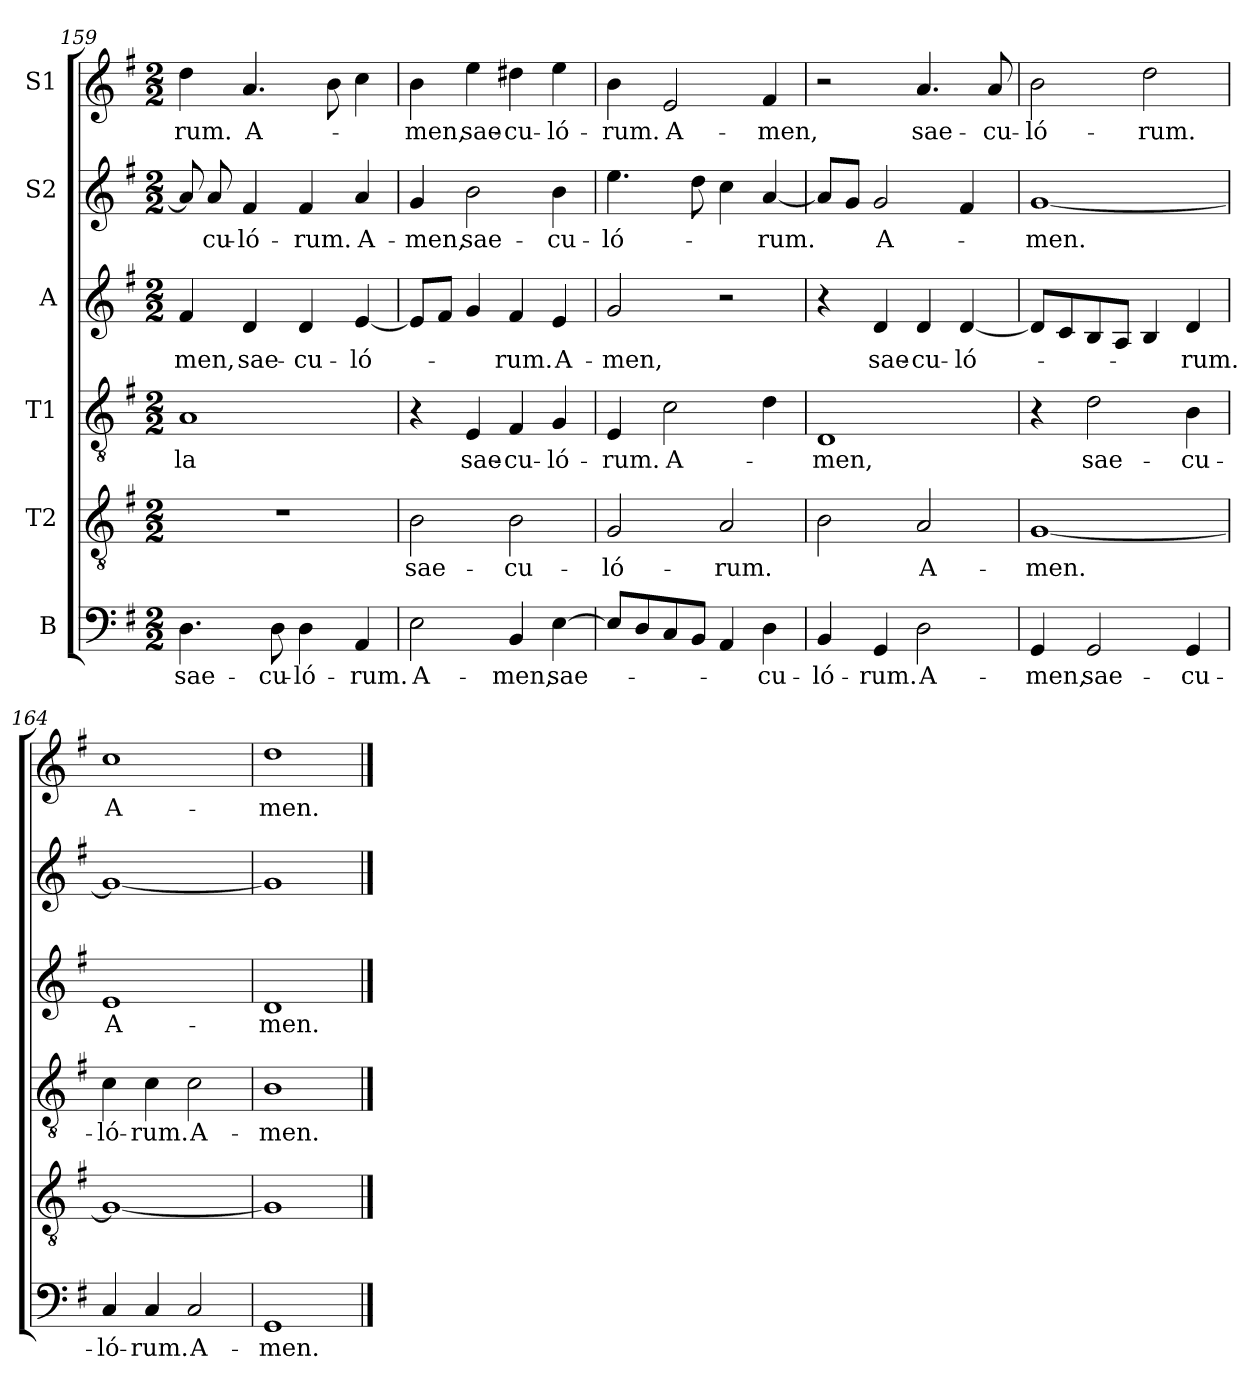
**kern	**text	**kern	**text	**kern	**text	**kern	**text	**kern	**text	**kern	**text
*part6	*part6	*part5	*part5	*part4	*part4	*part3	*part3	*part2	*part2	*part1	*part1
*staff6	*staff6	*staff5	*staff5	*staff4	*staff4	*staff3	*staff3	*staff2	*staff2	*staff1	*staff1
*I"B	*	*I"T2	*	*I"T1	*	*I"A	*	*I"S2	*	*I"S1	*
*clefF4	*	*clefGv2	*	*clefGv2	*	*clefG2	*	*clefG2	*	*clefG2	*
*k[f#]	*	*k[f#]	*	*k[f#]	*	*k[f#]	*	*k[f#]	*	*k[f#]	*
*G:	*	*G:	*	*G:	*	*G:	*	*G:	*	*G:	*
*M2/2	*	*M2/2	*	*M2/2	*	*M2/2	*	*M2/2	*	*M2/2	*
=159	=159	=159	=159	=159	=159	=159	=159	=159	=159	=159	=159
!	!LO:LY:b	!	!	!	!LO:LY:b	!	!LO:LY:b	!	!	!	!LO:LY:b
4.D\	sae-	1r	.	1A	-la	4f#/	-men,	8a/]	.	4dd\	-rum.
!	!	!	!	!	!	!	!	!	!LO:LY:b	!	!
.	.	.	.	.	.	.	.	8a/	-cu-	.	.
!	!	!	!	!	!	!	!LO:LY:b	!	!LO:LY:b	!	!LO:LY:b
.	.	.	.	.	.	4d/	sae-	4f#/	-ló-	4.a/	A-
!	!LO:LY:b	!	!	!	!	!	!	!	!	!	!
8D\	-cu-	.	.	.	.	.	.	.	.	.	.
!	!LO:LY:b	!	!	!	!	!	!LO:LY:b	!	!LO:LY:b	!	!
4D\	-ló-	.	.	.	.	4d/	-cu-	4f#/	-rum.	.	.
.	.	.	.	.	.	.	.	.	.	8b\	.
!	!LO:LY:b	!	!	!	!	!	!LO:LY:b	!	!LO:LY:b	!	!
4AA/	-rum.	.	.	.	.	[4e/	-ló-	4a/	A-	4cc\	.
=160	=160	=160	=160	=160	=160	=160	=160	=160	=160	=160	=160
!	!LO:LY:b	!	!LO:LY:b	!	!	!	!	!	!LO:LY:b	!	!LO:LY:b
2E\	A-	2B\	sae-	4r	.	8e/L]	.	4g/	-men,	4b\	-men,
.	.	.	.	.	.	8f#/J	.	.	.	.	.
!	!	!	!	!	!LO:LY:b	!	!	!	!LO:LY:b	!	!LO:LY:b
.	.	.	.	4E/	sae-	4g/	.	2b\	sae-	4ee\	sae-
!	!LO:LY:b	!	!LO:LY:b	!	!LO:LY:b	!	!LO:LY:b	!	!	!	!LO:LY:b
4BB/	-men,	2B\	-cu-	4F#/	-cu-	4f#/	-rum.	.	.	4dd#X\	-cu-
!	!LO:LY:b	!	!	!	!LO:LY:b	!	!LO:LY:b	!	!LO:LY:b	!	!LO:LY:b
[4E\	sae-	.	.	4G/	-ló-	4e/	A-	4b\	-cu-	4ee\	-ló-
=161	=161	=161	=161	=161	=161	=161	=161	=161	=161	=161	=161
!	!	!	!LO:LY:b	!	!LO:LY:b	!	!LO:LY:b	!	!LO:LY:b	!	!LO:LY:b
8E/L]	.	2G/	-ló-	4E/	-rum.	2g/	-men,	4.ee\	-ló-	4b\	-rum.
8D/	.	.	.	.	.	.	.	.	.	.	.
!	!	!	!	!	!LO:LY:b	!	!	!	!	!	!LO:LY:b
8C/	.	.	.	2c\	A-	.	.	.	.	2e/	A-
8BB/J	.	.	.	.	.	.	.	8dd\	.	.	.
!	!	!	!LO:LY:b	!	!	!	!	!	!	!	!
4AA/	.	2A/	-rum.	.	.	2r	.	4cc\	.	.	.
!	!LO:LY:b	!	!	!	!	!	!	!	!LO:LY:b	!	!LO:LY:b
4D\	-cu-	.	.	4d\	.	.	.	[4a/	-rum.	4f#/	-men,
!!LO:PB:g=z
=162	=162	=162	=162	=162	=162	=162	=162	=162	=162	=162	=162
!	!LO:LY:b	!	!	!	!LO:LY:b	!	!	!	!	!	!
4BB/	-ló-	2B\	.	1D	-men,	4r	.	8a/L]	.	2r	.
.	.	.	.	.	.	.	.	8g/J	.	.	.
!	!LO:LY:b	!	!	!	!	!	!LO:LY:b	!	!LO:LY:b	!	!
4GG/	-rum.	.	.	.	.	4d/	sae-	2g/	A-	.	.
!	!LO:LY:b	!	!LO:LY:b	!	!	!	!LO:LY:b	!	!	!	!LO:LY:b
2D\	A-	2A/	A-	.	.	4d/	-cu-	.	.	4.a/	sae-
!	!	!	!	!	!	!	!LO:LY:b	!	!	!	!
.	.	.	.	.	.	[4d/	-ló-	4f#/	.	.	.
!	!	!	!	!	!	!	!	!	!	!	!LO:LY:b
.	.	.	.	.	.	.	.	.	.	8a/	-cu-
=163	=163	=163	=163	=163	=163	=163	=163	=163	=163	=163	=163
!	!LO:LY:b	!	!LO:LY:b	!	!	!	!	!	!LO:LY:b	!	!LO:LY:b
4GG/	-men,	[1G	-men.	4r	.	8d/L]	.	[1g	-men.	2b\	-ló-
.	.	.	.	.	.	8c/	.	.	.	.	.
!	!LO:LY:b	!	!	!	!LO:LY:b	!	!	!	!	!	!
2GG/	sae-	.	.	2d\	sae-	8B/	.	.	.	.	.
.	.	.	.	.	.	8A/J	.	.	.	.	.
!	!	!	!	!	!	!	!	!	!	!	!LO:LY:b
.	.	.	.	.	.	4B/	.	.	.	2dd\	-rum.
!	!LO:LY:b	!	!	!	!LO:LY:b	!	!LO:LY:b	!	!	!	!
4GG/	-cu-	.	.	4B\	-cu-	4d/	-rum.	.	.	.	.
=164	=164	=164	=164	=164	=164	=164	=164	=164	=164	=164	=164
!	!LO:LY:b	!	!	!	!LO:LY:b	!	!LO:LY:b	!	!	!	!LO:LY:b
4C/	-ló-	1G_	.	4c\	-ló-	1e	A-	1g_	.	1cc	A-
!	!LO:LY:b	!	!	!	!LO:LY:b	!	!	!	!	!	!
4C/	-rum.	.	.	4c\	-rum.	.	.	.	.	.	.
!	!LO:LY:b	!	!	!	!LO:LY:b	!	!	!	!	!	!
2C/	A-	.	.	2c\	A-	.	.	.	.	.	.
=165	=165	=165	=165	=165	=165	=165	=165	=165	=165	=165	=165
!	!LO:LY:b	!	!	!	!LO:LY:b	!	!LO:LY:b	!	!	!	!LO:LY:b
1GG	-men.	1G]	.	1B	-men.	1d	-men.	1g]	.	1dd	-men.
==	==	==	==	==	==	==	==	==	==	==	==
*-	*-	*-	*-	*-	*-	*-	*-	*-	*-	*-	*-
